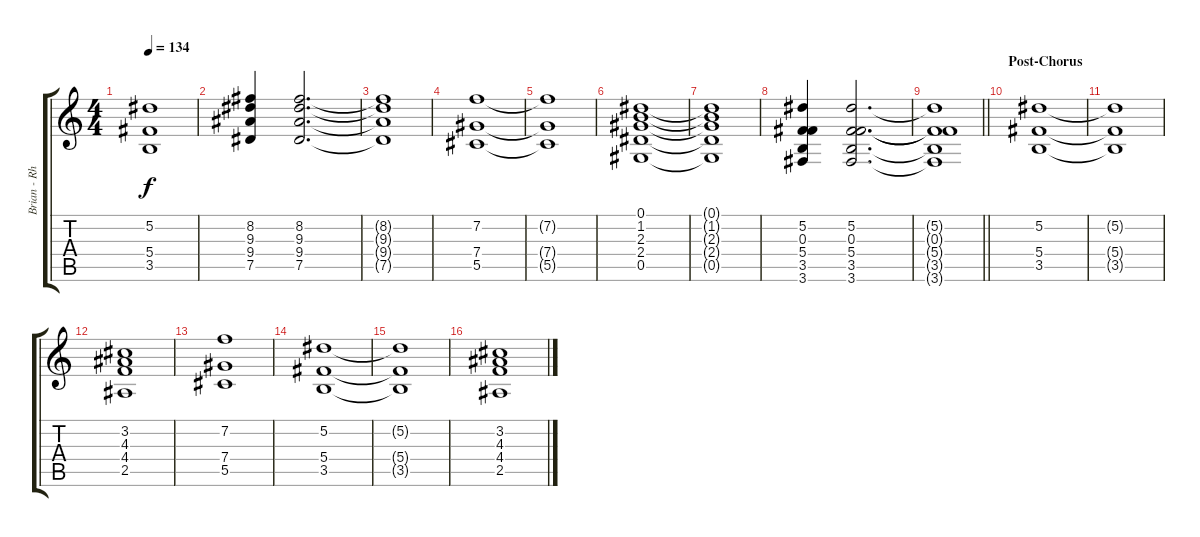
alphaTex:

\track ("Brian - Rhythm Guitar II" "Brian - Rh") {instrument electricguitarclean}
\staff {score tabs}
\tuning (Eb4 Bb3 Gb3 Db3 Ab2 Eb2) {hide}
\ts (4 4)
\tempo 134
\clef g2
\ks c
(5.2{t} 5.4{t} 3.5{t}).1{dy f} |
(8.2 9.3 9.4 7.5).4 (8.2 9.3 9.4 7.5).2{d} |
(8.2{t} 9.3{t} 9.4{t} 7.5{t}).1 |
(7.2 7.4 5.5).1 |
(7.2{t} 7.4{t} 5.5{t}).1 |
(0.1 1.2 2.3 2.4 0.5).1 |
(0.1{t} 1.2{t} 2.3{t} 2.4{t} 0.5{t}).1 |
(5.2 0.3 5.4 3.5 3.6).4 (5.2 0.3 5.4 3.5 3.6).2{d} |
\barLineRight lightlight
(5.2{t} 0.3{t} 5.4{t} 3.5{t} 3.6{t}).1 |
\section ("" "Post-Chorus")
(5.2 5.4 3.5).1 |
(5.2{t} 5.4{t} 3.5{t}).1 |
(3.2 4.3 4.4 2.5).1 |
(7.2 7.4 5.5).1 |
(5.2 5.4 3.5).1 |
(5.2{t} 5.4{t} 3.5{t}).1 |
(3.2 4.3 4.4 2.5).1
